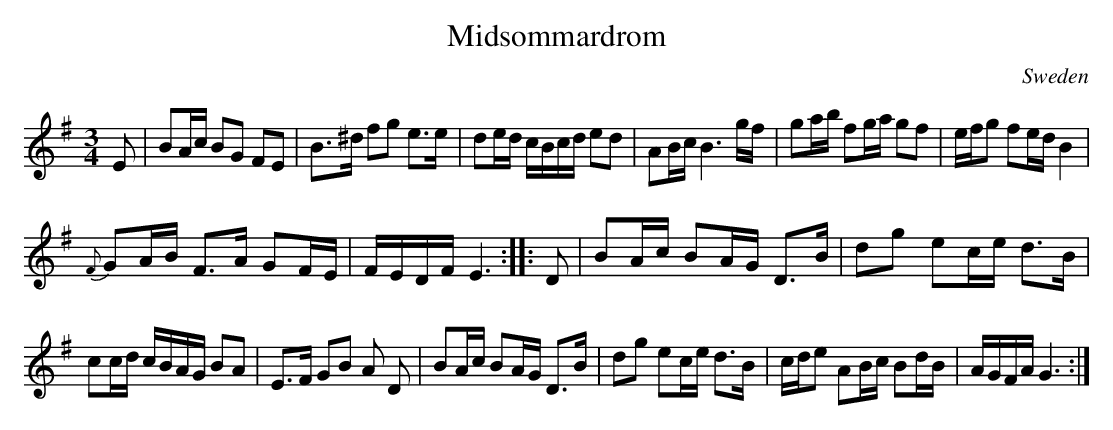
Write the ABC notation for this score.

X:1
T:Midsommardrom
L:1/8
M:3/4
O:Sweden
K:G major
E|\
BA/2c/2 BG FE| B>^d fg e>e | \
de/2d/2 c/2B/2c/2d/2 ed | AB/2c/2 B3 g/2f/2|\
ga/2b/2 fg/2a/2 gf | e/2f/2g fe/2d/2 B2 |
{F}GA/2B/2 F>A  GF/2E/2| F/2E/2D/2F/2 E3 ::\
D|\
BA/2c/2 BA/2G/2 D>B | dg ec/2e/2 d>B|
cc/2d/2 c/2B/2A/2G/2 BA | E>F GB A D |\
BA/2c/2 BA/2G/2 D>B| dg ec/2e/2 d>B |\
c/2d/2e AB/2c/2 Bd/2B/2 | A/2G/2F/2A/2 G3:|
